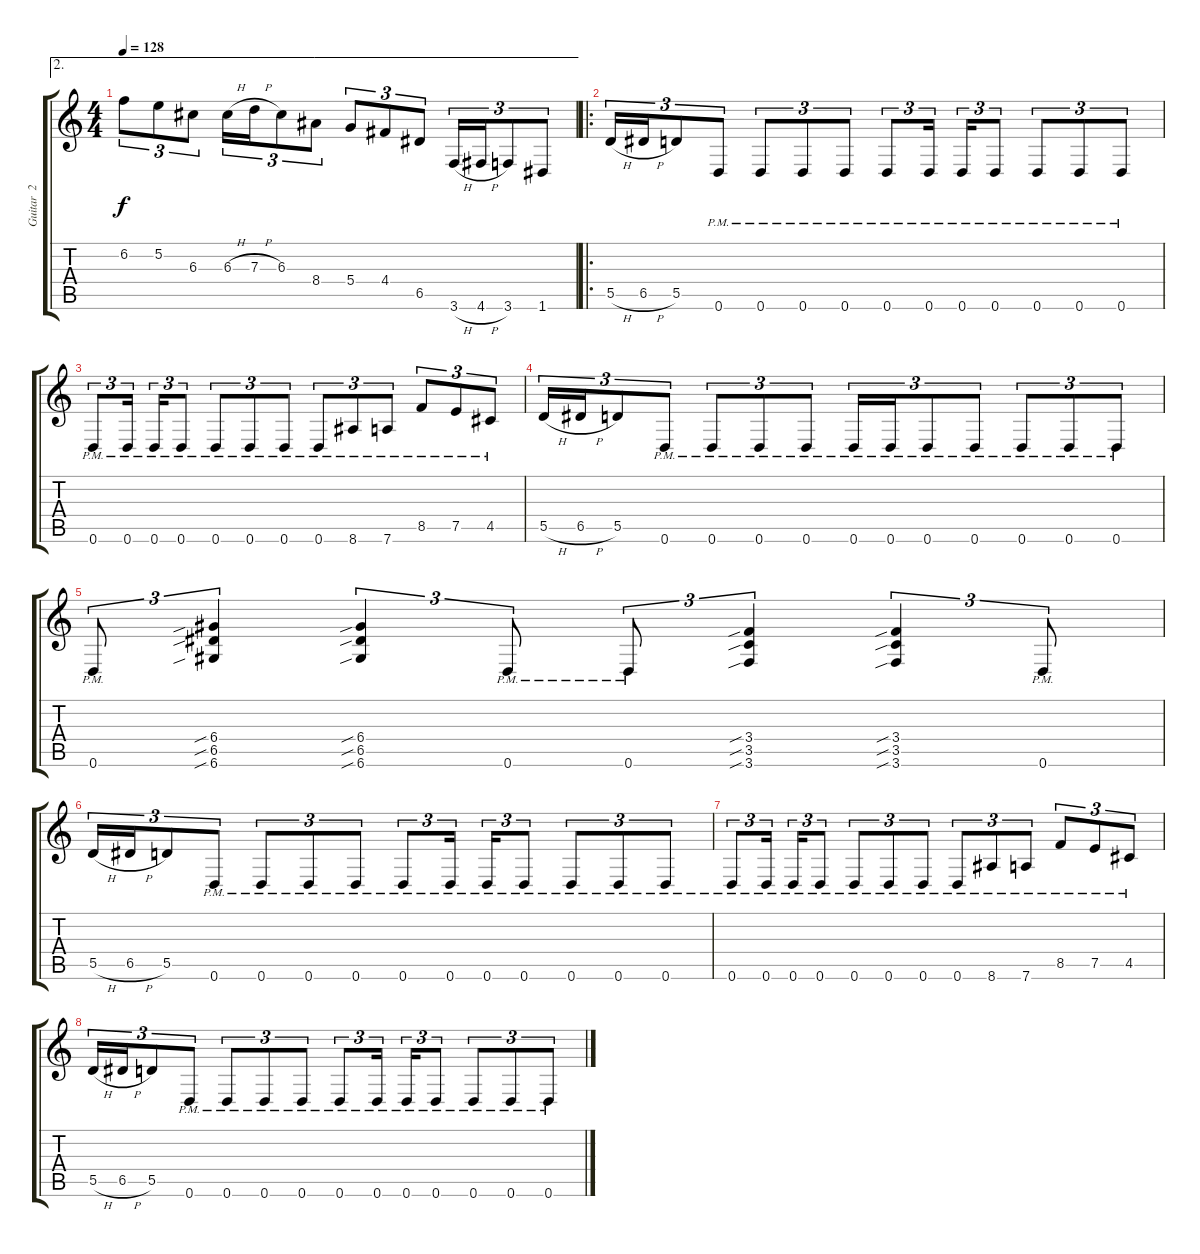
\track ("Guitar  2" "Guitar  2") {instrument distortionguitar}
\staff {score tabs}
\tuning (E4 B3 G3 D3 A2 D2) {hide}
\ae 2
\ts (4 4)
\tempo 128
\clef g2
\ks c
6.2.8{tu (3 2) dy f} 5.2.8{tu (3 2)} 6.3.8{tu (3 2)} 6.3{h}.16{tu (3 2)} 7.3{h}.16{tu (3 2)} 6.3.8{tu (3 2)} 8.4.8{tu (3 2)} 5.4.8{tu (3 2)} 4.4.8{tu (3 2)} 6.5.8{tu (3 2)} 3.6{h}.16{tu (3 2)} 4.6{h}.16{tu (3 2)} 3.6.8{tu (3 2)} 1.6.8{tu (3 2)} |
\ro
5.5{h}.16{tu (3 2)} 6.5{h}.16{tu (3 2)} 5.5.8{tu (3 2)} 0.6{pm}.8{tu (3 2)} 0.6{pm}.8{tu (3 2)} 0.6{pm}.8{tu (3 2)} 0.6{pm}.8{tu (3 2)} 0.6{pm}.8{tu (3 2)} 0.6{pm}.16{tu (3 2) beam splitsecondary} 0.6{pm}.16{tu (3 2)} 0.6{pm}.8{tu (3 2)} 0.6{pm}.8{tu (3 2)} 0.6{pm}.8{tu (3 2)} 0.6{pm}.8{tu (3 2)} |
0.6{pm}.8{tu (3 2)} 0.6{pm}.16{tu (3 2) beam splitsecondary} 0.6{pm}.16{tu (3 2)} 0.6{pm}.8{tu (3 2)} 0.6{pm}.8{tu (3 2)} 0.6{pm}.8{tu (3 2)} 0.6{pm}.8{tu (3 2)} 0.6{pm}.8{tu (3 2)} 8.6{pm}.8{tu (3 2)} 7.6{pm}.8{tu (3 2)} 8.5{pm}.8{tu (3 2)} 7.5{pm}.8{tu (3 2)} 4.5{pm}.8{tu (3 2)} |
5.5{h}.16{tu (3 2)} 6.5{h}.16{tu (3 2)} 5.5.8{tu (3 2)} 0.6{pm}.8{tu (3 2)} 0.6{pm}.8{tu (3 2)} 0.6{pm}.8{tu (3 2)} 0.6{pm}.8{tu (3 2)} 0.6{pm}.16{tu (3 2)} 0.6{pm}.16{tu (3 2)} 0.6{pm}.8{tu (3 2)} 0.6{pm}.8{tu (3 2)} 0.6{pm}.8{tu (3 2)} 0.6{pm}.8{tu (3 2)} 0.6{pm}.8{tu (3 2)} |
0.6{pm}.8{tu (3 2)} (6.4{sib} 6.5{sib} 6.6{sib}).4{tu (3 2)} (6.4{sib} 6.5{sib} 6.6{sib}).4{tu (3 2)} 0.6{pm}.8{tu (3 2)} 0.6{pm}.8{tu (3 2)} (3.4{sib} 3.5{sib} 3.6{sib}).4{tu (3 2)} (3.4{sib} 3.5{sib} 3.6{sib}).4{tu (3 2)} 0.6{pm}.8{tu (3 2)} |
5.5{h}.16{tu (3 2)} 6.5{h}.16{tu (3 2)} 5.5.8{tu (3 2)} 0.6{pm}.8{tu (3 2)} 0.6{pm}.8{tu (3 2)} 0.6{pm}.8{tu (3 2)} 0.6{pm}.8{tu (3 2)} 0.6{pm}.8{tu (3 2)} 0.6{pm}.16{tu (3 2) beam splitsecondary} 0.6{pm}.16{tu (3 2)} 0.6{pm}.8{tu (3 2)} 0.6{pm}.8{tu (3 2)} 0.6{pm}.8{tu (3 2)} 0.6{pm}.8{tu (3 2)} |
0.6{pm}.8{tu (3 2)} 0.6{pm}.16{tu (3 2) beam splitsecondary} 0.6{pm}.16{tu (3 2)} 0.6{pm}.8{tu (3 2)} 0.6{pm}.8{tu (3 2)} 0.6{pm}.8{tu (3 2)} 0.6{pm}.8{tu (3 2)} 0.6{pm}.8{tu (3 2)} 8.6{pm}.8{tu (3 2)} 7.6{pm}.8{tu (3 2)} 8.5{pm}.8{tu (3 2)} 7.5{pm}.8{tu (3 2)} 4.5{pm}.8{tu (3 2)} |
5.5{h}.16{tu (3 2)} 6.5{h}.16{tu (3 2)} 5.5.8{tu (3 2)} 0.6{pm}.8{tu (3 2)} 0.6{pm}.8{tu (3 2)} 0.6{pm}.8{tu (3 2)} 0.6{pm}.8{tu (3 2)} 0.6{pm}.8{tu (3 2)} 0.6{pm}.16{tu (3 2) beam splitsecondary} 0.6{pm}.16{tu (3 2)} 0.6{pm}.8{tu (3 2)} 0.6{pm}.8{tu (3 2)} 0.6{pm}.8{tu (3 2)} 0.6{pm}.8{tu (3 2)}
